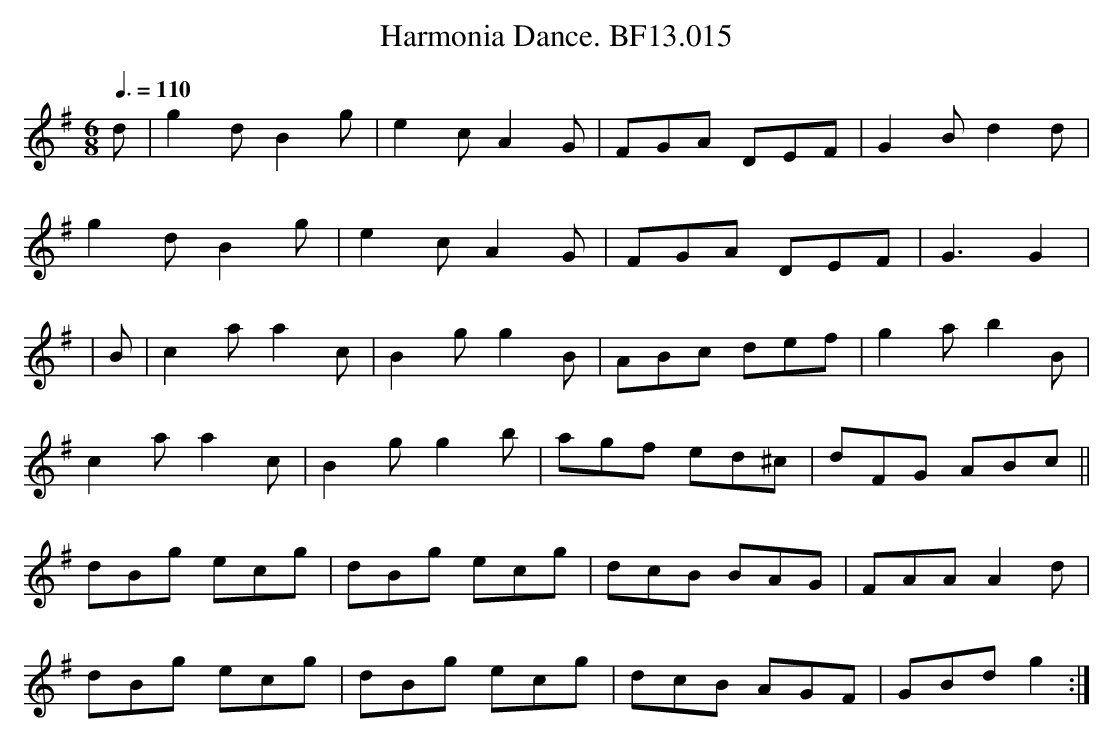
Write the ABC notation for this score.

X:1
T:Harmonia Dance. BF13.015
M:6/8
L:1/8
Q:3/8=110
K:G major
d|g2dB2g|e2cA2G|FGA DEF|G2Bd2d|
g2dB2g|e2cA2G|FGA DEF|G3G2|
|B|c2aa2c|B2gg2B|ABc def|g2ab2B|
c2aa2c|B2gg2b|agf ed^c|dFG ABc||
dBg ecg|dBg ecg|dcB BAG|FAA A2d|
dBg ecg|dBg ecg |dcB AGF|GBdg2:|
